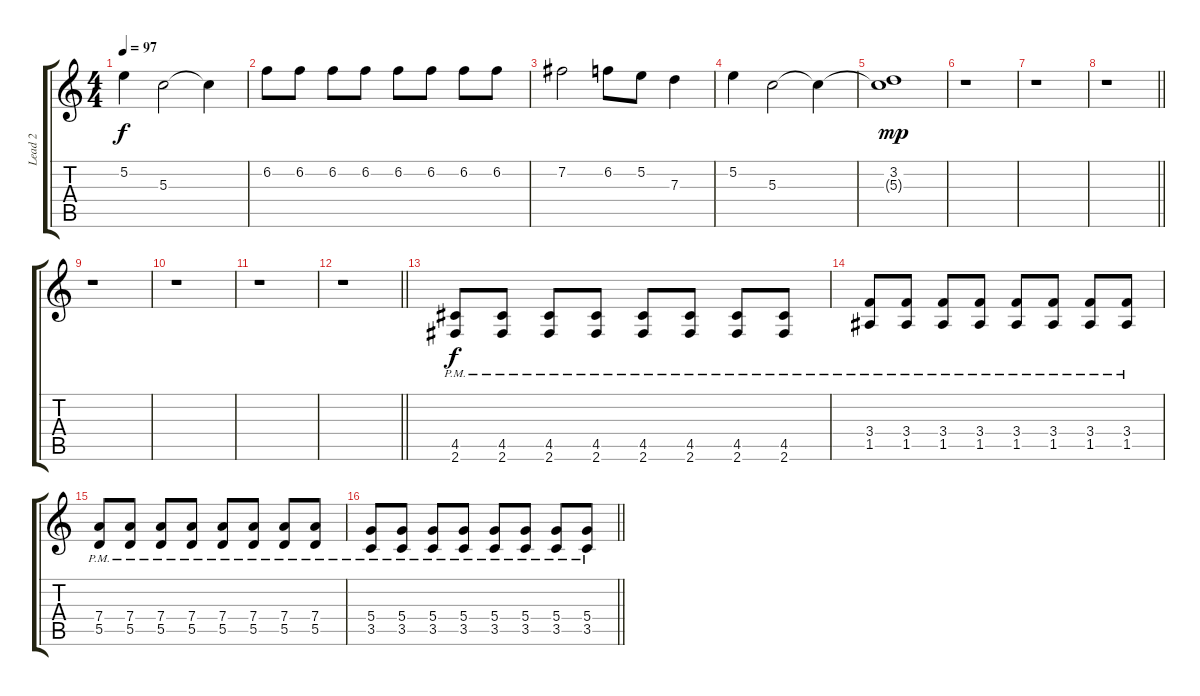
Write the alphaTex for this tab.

\track ("Lead 2" "Lead 2") {instrument distortionguitar}
\staff {score tabs}
\tuning (E4 B3 G3 D3 A2 E2) {hide}
\ts (4 4)
\tempo 97
\clef g2
\ks c
5.2.4{dy f} 5.3.2 5.3{t}.4 |
6.2.8 6.2.8 6.2.8 6.2.8 6.2.8 6.2.8 6.2.8 6.2.8 |
7.2.2 6.2.8 5.2.8 7.3.4 |
5.2.4 5.3.2 5.3{t}.4 |
(3.2 5.3{t}).1{dy mp} |
r.1 |
r.1 |
\barLineRight lightlight
r.1 |
r.1 |
r.1 |
r.1 |
\barLineRight lightlight
r.1 |
(4.5{pm} 2.6{pm}).8{dy f} (4.5{pm} 2.6{pm}).8 (4.5{pm} 2.6{pm}).8 (4.5{pm} 2.6{pm}).8 (4.5{pm} 2.6{pm}).8 (4.5{pm} 2.6{pm}).8 (4.5{pm} 2.6{pm}).8 (4.5{pm} 2.6{pm}).8 |
(3.4{pm} 1.5{pm}).8 (3.4{pm} 1.5{pm}).8 (3.4{pm} 1.5{pm}).8 (3.4{pm} 1.5{pm}).8 (3.4{pm} 1.5{pm}).8 (3.4{pm} 1.5{pm}).8 (3.4{pm} 1.5{pm}).8 (3.4{pm} 1.5{pm}).8 |
(7.4{pm} 5.5{pm}).8 (7.4{pm} 5.5{pm}).8 (7.4{pm} 5.5{pm}).8 (7.4{pm} 5.5{pm}).8 (7.4{pm} 5.5{pm}).8 (7.4{pm} 5.5{pm}).8 (7.4{pm} 5.5{pm}).8 (7.4{pm} 5.5{pm}).8 |
\barLineRight lightlight
(5.4{pm} 3.5{pm}).8 (5.4{pm} 3.5{pm}).8 (5.4{pm} 3.5{pm}).8 (5.4{pm} 3.5{pm}).8 (5.4{pm} 3.5{pm}).8 (5.4{pm} 3.5{pm}).8 (5.4{pm} 3.5{pm}).8 (5.4{pm} 3.5{pm}).8
